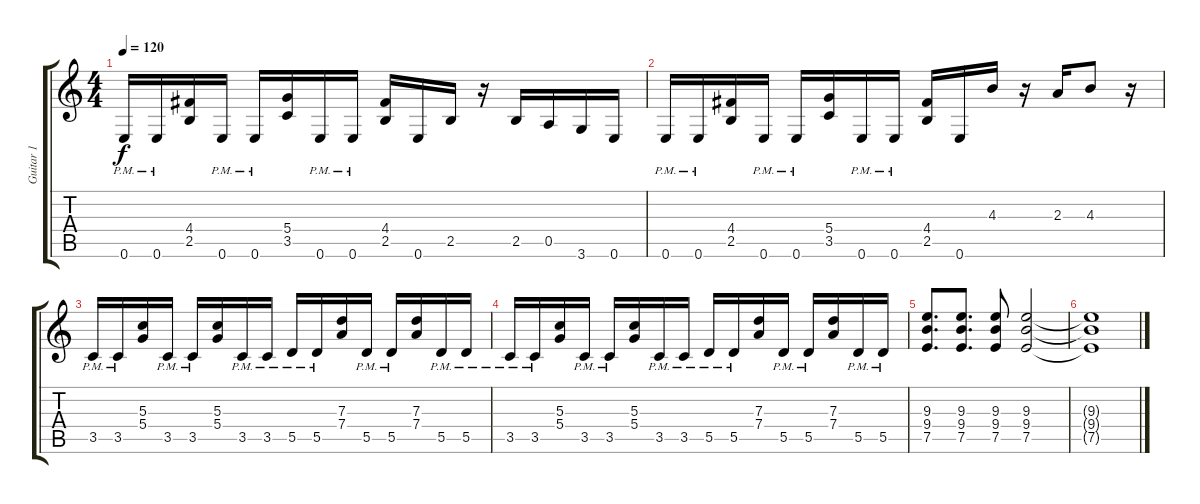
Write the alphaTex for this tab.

\track ("Guitar 1" "Guitar 1") {instrument distortionguitar}
\staff {score tabs}
\tuning (E4 B3 G3 D3 A2 E2) {hide}
\ts (4 4)
\tempo 120
\clef g2
\ks c
0.6{pm}.16{dy f} 0.6{pm}.16 (4.4 2.5).16 0.6{pm}.16 0.6{pm}.16 (5.4 3.5).16 0.6{pm}.16 0.6{pm}.16 (4.4 2.5).16 0.6.16 2.5.16 r.16 2.5.16 0.5.16 3.6.16 0.6.16 |
0.6{pm}.16 0.6{pm}.16 (4.4 2.5).16 0.6{pm}.16 0.6{pm}.16 (5.4 3.5).16 0.6{pm}.16 0.6{pm}.16 (4.4 2.5).16 0.6.16 4.3.16 r.16 2.3.16 4.3.8 r.16 |
3.5{pm}.16 3.5{pm}.16 (5.3 5.4).16 3.5{pm}.16 3.5{pm}.16 (5.3 5.4).16 3.5{pm}.16 3.5{pm}.16 5.5{pm}.16 5.5{pm}.16 (7.3 7.4).16 5.5{pm}.16 5.5{pm}.16 (7.3 7.4).16 5.5{pm}.16 5.5{pm}.16 |
3.5{pm}.16 3.5{pm}.16 (5.3 5.4).16 3.5{pm}.16 3.5{pm}.16 (5.3 5.4).16 3.5{pm}.16 3.5{pm}.16 5.5{pm}.16 5.5{pm}.16 (7.3 7.4).16 5.5{pm}.16 5.5{pm}.16 (7.3 7.4).16 5.5{pm}.16 5.5{pm}.16 |
(9.3 9.4 7.5).8{d} (9.3 9.4 7.5).8{d} (9.3 9.4 7.5).8 (9.3 9.4 7.5).2 |
(9.3{t} 9.4{t} 7.5{t}).1
